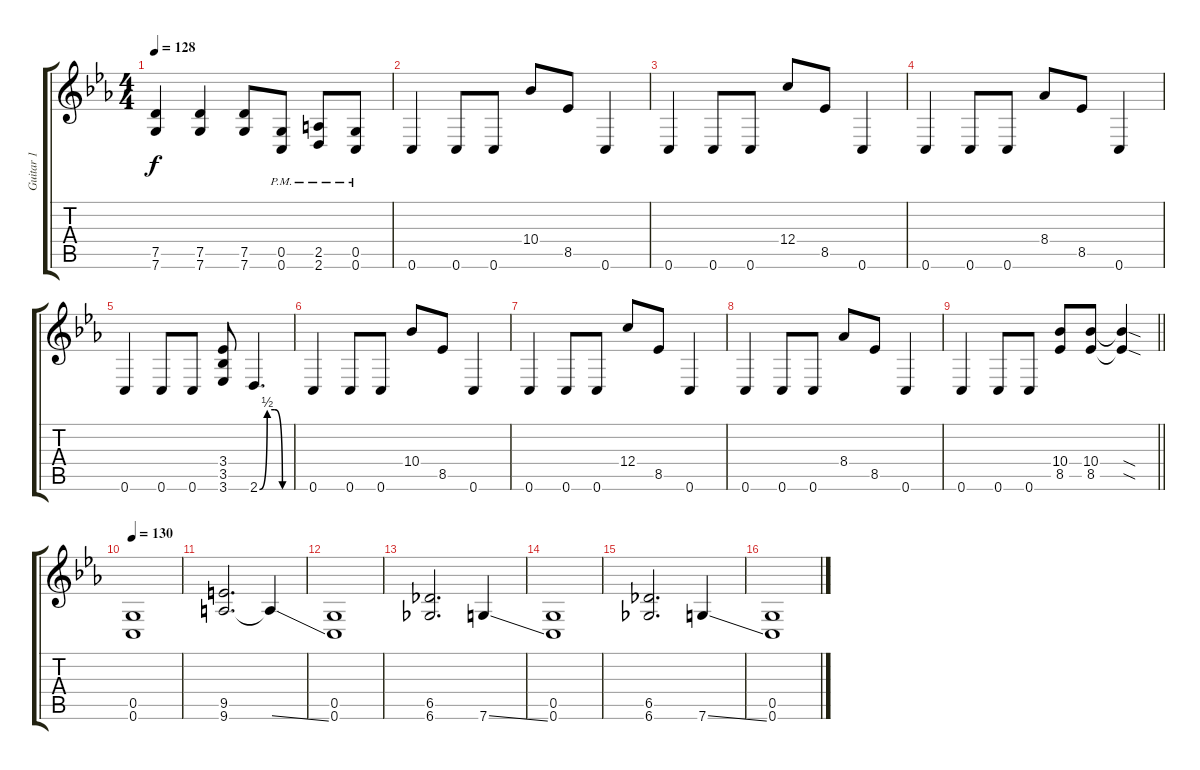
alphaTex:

\track ("Guitar 1" "Guitar 1") {instrument distortionguitar}
\staff {score tabs}
\tuning (E4 C4 G3 C3 G2 C2) {hide}
\ts (4 4)
\tempo 128
\clef g2
\ks cminor
(7.5 7.6).4{dy f} (7.5 7.6).4 (7.5 7.6).8 (0.5{pm} 0.6{pm}).8 (2.5{pm} 2.6{pm}).8 (0.5{pm} 0.6{pm}).8 |
0.6.4 0.6.8 0.6.8 10.4.8 8.5.8 0.6.4 |
0.6.4 0.6.8 0.6.8 12.4.8 8.5.8 0.6.4 |
0.6.4 0.6.8 0.6.8 8.4.8 8.5.8 0.6.4 |
0.6.4 0.6.8 0.6.8 (3.4 3.5 3.6).8 2.6{be (custom 0 0 15 2 30 2 45 0 60 0)}.4{d} |
0.6.4 0.6.8 0.6.8 10.4.8 8.5.8 0.6.4 |
0.6.4 0.6.8 0.6.8 12.4.8 8.5.8 0.6.4 |
0.6.4 0.6.8 0.6.8 8.4.8 8.5.8 0.6.4 |
\barLineRight lightlight
0.6.4 0.6.8 0.6.8 (10.4 8.5).8 (10.4 8.5).8 (10.4{sod t} 8.5{sod t}).4 |
\tempo 130
(0.5 0.6).1 |
(9.5 9.6).2{d} 9.6{ss t}.4 |
(0.5 0.6).1 |
(6.5 6.6).2{d} 7.6{ss}.4 |
(0.5 0.6).1 |
(6.5 6.6).2{d} 7.6{ss}.4 |
(0.5 0.6).1
